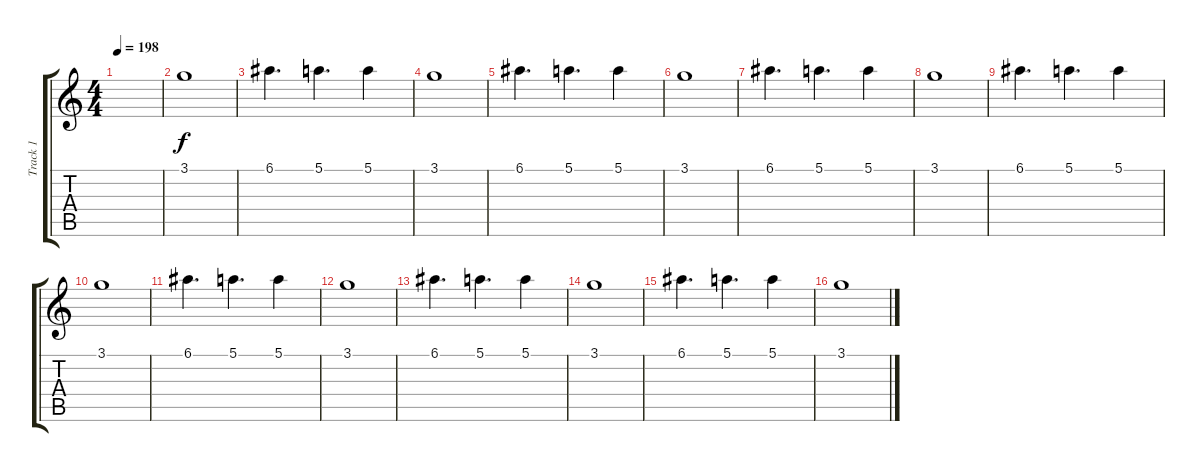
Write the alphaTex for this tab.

\track ("Track 1" "Track 1") {instrument distortionguitar}
\staff {score tabs}
\tuning (E4 B3 G3 D3 A2 E2) {hide}
\ts (4 4)
\tempo 198
\clef g2
\ks c
|
3.1.1{dy f} |
6.1.4{d} 5.1.4{d} 5.1.4 |
3.1.1 |
6.1.4{d} 5.1.4{d} 5.1.4 |
3.1.1 |
6.1.4{d} 5.1.4{d} 5.1.4 |
3.1.1 |
6.1.4{d} 5.1.4{d} 5.1.4 |
3.1.1 |
6.1.4{d} 5.1.4{d} 5.1.4 |
3.1.1 |
6.1.4{d} 5.1.4{d} 5.1.4 |
3.1.1 |
6.1.4{d} 5.1.4{d} 5.1.4 |
3.1.1
